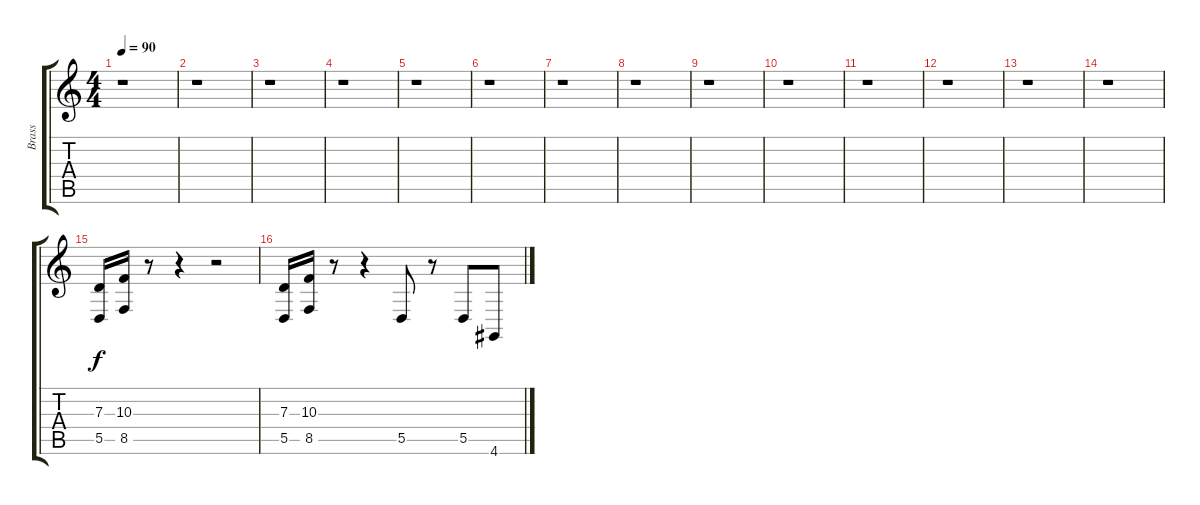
\track ("Brass" "Brass") {instrument brasssection}
\staff {score tabs}
\tuning (E4 B3 G3 D3 A2 E2) {hide}
\ts (4 4)
\tempo 90
\clef g2
\ks c
r.1{dy f} |
r.1 |
r.1 |
r.1 |
r.1 |
r.1 |
r.1 |
r.1 |
r.1 |
r.1 |
r.1 |
r.1 |
r.1 |
r.1 |
(7.3 5.5).16 (10.3 8.5).16 r.8 r.4 r.2 |
(7.3 5.5).16 (10.3 8.5).16 r.8 r.4 5.5.8 r.8 5.5.8 4.6.8
